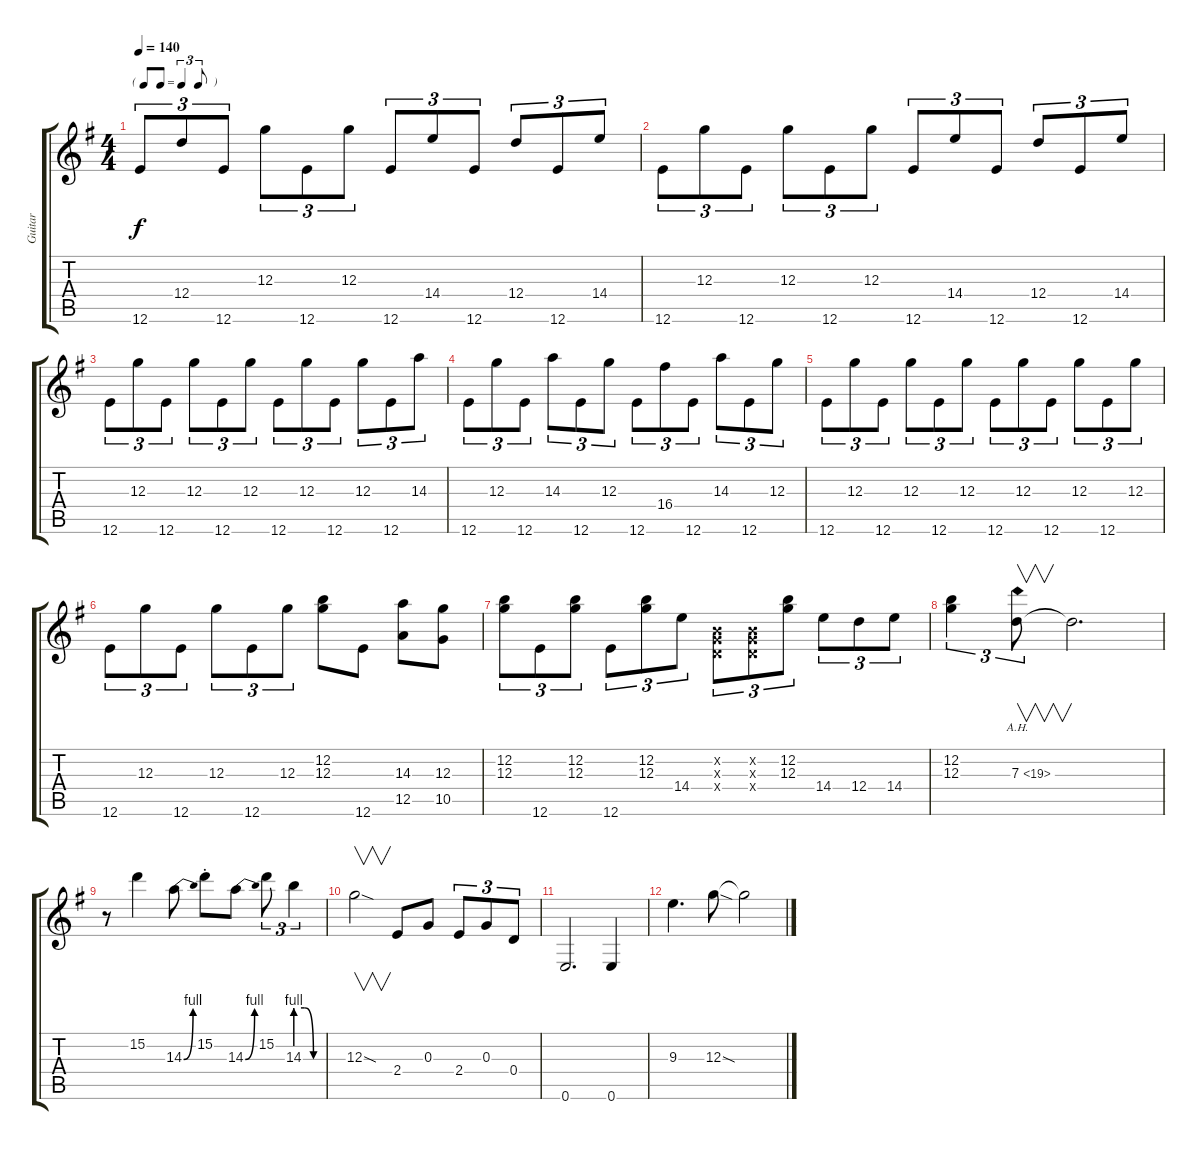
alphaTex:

\track ("Guitar" "Guitar") {instrument overdrivenguitar}
\staff {score tabs}
\tuning (E4 B3 G3 D3 A2 E2) {hide}
\ts (4 4)
\tf triplet8th
\tempo 140
\clef g2
\ks eminor
12.6.8{tu (3 2) dy f} 12.4.8{tu (3 2)} 12.6.8{tu (3 2)} 12.3.8{tu (3 2)} 12.6.8{tu (3 2)} 12.3.8{tu (3 2)} 12.6.8{tu (3 2)} 14.4.8{tu (3 2)} 12.6.8{tu (3 2)} 12.4.8{tu (3 2)} 12.6.8{tu (3 2)} 14.4.8{tu (3 2)} |
12.6.8{tu (3 2)} 12.3.8{tu (3 2)} 12.6.8{tu (3 2)} 12.3.8{tu (3 2)} 12.6.8{tu (3 2)} 12.3.8{tu (3 2)} 12.6.8{tu (3 2)} 14.4.8{tu (3 2)} 12.6.8{tu (3 2)} 12.4.8{tu (3 2)} 12.6.8{tu (3 2)} 14.4.8{tu (3 2)} |
12.6.8{tu (3 2)} 12.3.8{tu (3 2)} 12.6.8{tu (3 2)} 12.3.8{tu (3 2)} 12.6.8{tu (3 2)} 12.3.8{tu (3 2)} 12.6.8{tu (3 2)} 12.3.8{tu (3 2)} 12.6.8{tu (3 2)} 12.3.8{tu (3 2)} 12.6.8{tu (3 2)} 14.3.8{tu (3 2)} |
12.6.8{tu (3 2)} 12.3.8{tu (3 2)} 12.6.8{tu (3 2)} 14.3.8{tu (3 2)} 12.6.8{tu (3 2)} 12.3.8{tu (3 2)} 12.6.8{tu (3 2)} 16.4.8{tu (3 2)} 12.6.8{tu (3 2)} 14.3.8{tu (3 2)} 12.6.8{tu (3 2)} 12.3.8{tu (3 2)} |
12.6.8{tu (3 2)} 12.3.8{tu (3 2)} 12.6.8{tu (3 2)} 12.3.8{tu (3 2)} 12.6.8{tu (3 2)} 12.3.8{tu (3 2)} 12.6.8{tu (3 2)} 12.3.8{tu (3 2)} 12.6.8{tu (3 2)} 12.3.8{tu (3 2)} 12.6.8{tu (3 2)} 12.3.8{tu (3 2)} |
12.6.8{tu (3 2)} 12.3.8{tu (3 2)} 12.6.8{tu (3 2)} 12.3.8{tu (3 2)} 12.6.8{tu (3 2)} 12.3.8{tu (3 2)} (12.2 12.3).8 12.6.8 (14.3 12.5).8 (12.3 10.5).8 |
(12.2 12.3).8{tu (3 2)} 12.6.8{tu (3 2)} (12.2 12.3).8{tu (3 2)} 12.6.8{tu (3 2)} (12.2 12.3).8{tu (3 2)} 14.4.8{tu (3 2)} (0.2{x} 0.3{x} 0.4{x}).8{tu (3 2)} (0.2{x} 0.3{x} 0.4{x}).8{tu (3 2)} (12.2 12.3).8{tu (3 2)} 14.4.8{tu (3 2)} 12.4.8{tu (3 2)} 14.4.8{tu (3 2)} |
(12.2 12.3).4{tu (3 2)} 7.3{ah 12}.8{v tu (3 2)} 7.3{t}.2{d} |
r.8{volume 0} 15.2.4 14.3{be (bend 0 0 60 4)}.8 15.2{st}.8 14.3{be (bend 0 0 60 4)}.8 15.2.8{tu (3 2)} 14.3{be (custom 0 4 20 4 40 0 60 0)}.4{tu (3 2)} |
12.3{sod}.2{v} 2.4.8 0.3.8 2.4.8{tu (3 2)} 0.3.8{tu (3 2)} 0.4.8{tu (3 2)} |
0.6.2{d} 0.6.4 |
9.3.4{d} 12.3{sod}.8 12.3{t}.2
